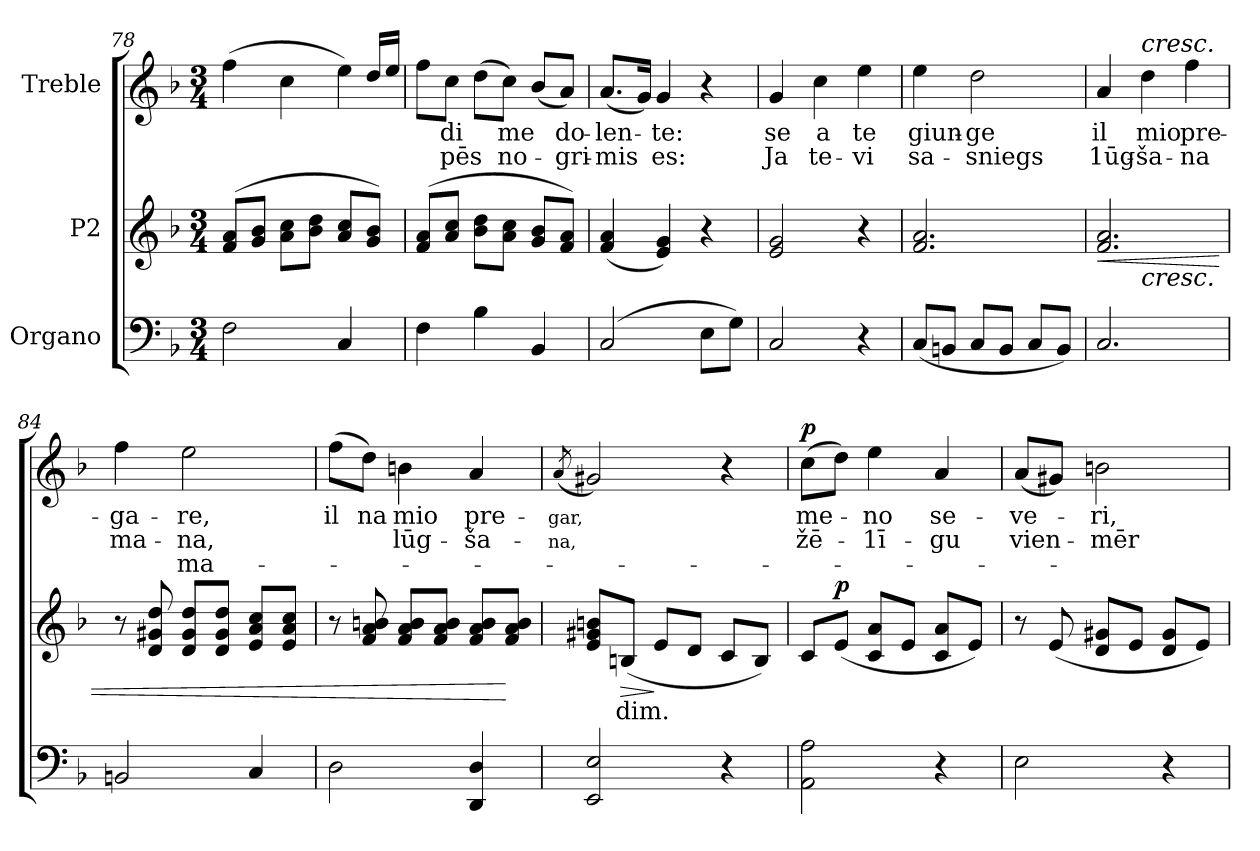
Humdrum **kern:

**kern	**kern	**text	**dynam	**kern	**text	**text	**text	**dynam
*part3	*part2	*part2	*part2	*part1	*part1	*part1	*part1	*part1
*staff3	*staff2	*staff2	*staff2	*staff1	*staff1	*staff1	*staff1	*staff1
*I"Organo	*I"P2	*	*	*I"Treble	*	*	*	*
*clefF4	*clefG2	*	*	*clefG2	*	*	*	*
*k[b-]	*k[b-]	*	*	*k[b-]	*	*	*	*
*d:	*d:	*	*	*d:	*	*	*	*
*M3/4	*M3/4	*	*	*M3/4	*	*	*	*
=78	=78	=78	=78	=78	=78	=78	=78	=78
*	*	*	*	*^	*	*	*	*
2Fi\	(8fi/ 8ai/L	.	.	(4ffi\	2ryy	.	.	.	.
.	8gi/ 8b-i/J	.	.	.	.	.	.	.	.
.	8ai\ 8cci\L	.	.	4cci\	.	.	.	.	.
.	8b-i\ 8ddi\J	.	.	.	.	.	.	.	.
4Ci/	8ai/ 8cci/L	.	.	4eei\)	(8ryy	.	.	.	.
.	8gi/ 8b-i/J)	.	.	.	16ddi/LL	.	.	.	.
.	.	.	.	.	16eei/JJ)	.	.	.	.
*	*	*	*	*v	*v	*	*	*	*
=79	=79	=79	=79	=79	=79	=79	=79	=79
4Fi\	(8fi/ 8ai/L	.	.	8ffi\L	.	.	.	.
!	!	!	!	!	!LO:LY:b:color=#000000	!LO:LY:b:color=#000000	!	!
.	8ai/ 8cci/J	.	.	8cci\J	di	pēs	.	.
4B-i\	8b-i\ 8ddi\L	.	.	(8ddi\L	.	.	.	.
!	!	!	!	!	!LO:LY:b:color=#000000	!LO:LY:b:color=#000000	!	!
.	8ai\ 8cci\J	.	.	8cci\J)	me	no-	.	.
4BB-i/	8gi/ 8b-i/L	.	.	(8b-i/L	.	.	.	.
!	!	!	!	!	!LO:LY:b:color=#000000	!LO:LY:b:color=#000000	!	!
.	8fi/ 8ai/J)	.	.	8ai/J)	-do-	-gri-	.	.
=80	=80	=80	=80	=80	=80	=80	=80	=80
!	!	!	!	!	!LO:LY:b:color=#000000	!LO:LY:b:color=#000000	!	!
(2Ci/	(4fi/ 4ai	.	.	(8.ai/L	-len-	-mis	.	.
.	.	.	.	16gi/Jk)	.	.	.	.
!	!	!	!	!	!LO:LY:b:color=#000000	!LO:LY:b:color=#000000	!	!
.	4ei/ 4gi)	.	.	4gi/	te:	es:	.	.
8Ei\L	4r	.	.	4r	.	.	.	.
8Gi\J)	.	.	.	.	.	.	.	.
=81	=81	=81	=81	=81	=81	=81	=81	=81
!	!	!	!	!	!LO:LY:b:color=#000000	!LO:LY:b:color=#000000	!	!
2Ci/	2ei/ 2gi	.	.	4gi/	se	Ja	.	.
!	!	!	!	!	!LO:LY:b:color=#000000	!LO:LY:b:color=#000000	!	!
.	.	.	.	4cci\	-a	te-	.	.
!	!	!	!	!	!LO:LY:b:color=#000000	!LO:LY:b:color=#000000	!	!
4r	4r	.	.	4eei\	te	vi	.	.
!!LO:LB:g=z
=82	=82	=82	=82	=82	=82	=82	=82	=82
!	!	!	!	!	!LO:LY:b:color=#000000	!LO:LY:b:color=#000000	!	!
(8Ci/L	2.fi/ 2.ai	.	.	4eei\	giun-	-sa-	.	.
8BBni/J	.	.	.	.	.	.	.	.
!	!	!	!	!	!LO:LY:b:color=#000000	!LO:LY:b:color=#000000	!	!
8Ci/L	.	.	.	2ddi\	-ge	sniegs	.	.
8BBi/J	.	.	.	.	.	.	.	.
8Ci/L	.	.	.	.	.	.	.	.
8BBi/J)	.	.	.	.	.	.	.	.
=83	=83	=83	=83	=83	=83	=83	=83	=83
!	!	!	!LO:HP:b	!	!	!	!	!
!	!	!	!	!	!LO:LY:b:color=#000000	!LO:LY:b:color=#000000	!	!
*	*^	*	*	*	*	*	*	*
2.Ci/	2.fi/ 2.ai	4ryy	.	<	4ai/	il	1ūg-	.	.
!	!	!	!	!	!LO:TX:a:i:t=cresc.	!	!	!	!
!	!	!LO:TX:b:i:t=cresc.	!	!	!	!	!	!	!
!	!	!	!	!	!	!LO:LY:b:color=#000000	!LO:LY:b:color=#000000	!	!
.	.	2ryy	.	.	4ddi\	-mio	ša-	.	.
!	!	!	!	!	!	!LO:LY:b:color=#000000	!LO:LY:b:color=#000000	!	!
.	.	.	.	.	4ffi\	-pre-	-na	.	.
*	*v	*v	*	*	*	*	*	*	*
=84	=84	=84	=84	=84	=84	=84	=84	=84
*	*^	*	*	*	*	*	*	*
!	!	!	!	!	!	!LO:LY:b:color=#000000	!LO:LY:b:color=#000000	!	!
*	*v	*v	*	*	*	*	*	*	*
2BBni/	8r	.	.	4ffi\	-ga-	ma-	.	.
.	8di/ 8g#Xi 8ddi	.	.	.	.	.	.	.
!	!	!	!	!	!LO:LY:b:color=#000000	!LO:LY:b:color=#000000	!LO:LY:b:color=#000000	!
.	8di/ 8g#i/ 8ddi/L	.	.	2eei\	re,	-na,	ma-	.
.	8di/ 8g#i/ 8ddi/J	.	.	.	.	.	.	.
4Ci/	8ei/ 8ai/ 8cci/L	.	.	.	.	.	.	.
.	8ei/ 8ai/ 8cci/J	.	.	.	.	.	.	.
=85	=85	=85	=85	=85	=85	=85	=85	=85
!	!	!	!	!	!LO:LY:b:color=#000000	!	!	!
2Di\	8r	.	.	(8ffi\L	-il	.	.	.
!	!	!	!	!	!LO:LY:b:color=#000000	!	!	!
.	8fi/ 8ai 8bni	.	.	8ddi\J)	na	.	.	.
!	!	!	!	!	!LO:LY:b:color=#000000	!LO:LY:b:color=#000000	!	!
.	8fi/ 8ai/ 8bi/L	.	.	4bni\	-mio	lūg-	.	.
.	8fi/ 8ai/ 8bi/J	.	.	.	.	.	.	.
!	!	!	!	!	!LO:LY:b:color=#000000	!LO:LY:b:color=#000000	!	!
4DDi/ 4Di	8fi/ 8ai/ 8bi/L	.	.	4ai/	-pre-	ša-	.	.
.	8fi/ 8ai/ 8bi/J	.	[	.	.	.	.	.
=86	=86	=86	=86	=86	=86	=86	=86	=86
!	!	!	!	!	!LO:LY:b:color=#000000	!LO:LY:b:color=#000000	!	!
.	.	.	.	(8qai/	-gar,	na,	.	.
2EEi/ 2Ei	8ei/ 8g#Xi/ 8bni/L	.	.	2g#Xi/)	.	.	.	.
!	!	!LO:LY:b:color=#000000	!LO:HP:b	!	!	!	!	!
.	(8Bni/J	dim.	>	.	.	.	.	.
.	8ei/L	.	]	.	.	.	.	.
.	8di/J	.	.	.	.	.	.	.
4r	8ci/L	.	.	4r	.	.	.	.
.	8Bi/J)	.	.	.	.	.	.	.
=87	=87	=87	=87	=87	=87	=87	=87	=87
!	!	!	!	!	!LO:LY:b:color=#000000	!LO:LY:b:color=#000000	!	!
2AAi\ 2Ai	8ci/L	.	.	(8cci\L	me-	-žē-	.	p
.	(8ei/J	.	p	8ddi\J)	.	.	.	.
!	!	!	!	!	!LO:LY:b:color=#000000	!LO:LY:b:color=#000000	!	!
.	8ci/ 8ai/L	.	.	4eei\	-no	1ī-	.	.
.	8ei/J	.	.	.	.	.	.	.
!	!	!	!	!	!LO:LY:b:color=#000000	!LO:LY:b:color=#000000	!	!
4r	8ci/ 8ai/L	.	.	4ai/	-se-	-gu	.	.
.	8ei/J)	.	.	.	.	.	.	.
=88	=88	=88	=88	=88	=88	=88	=88	=88
!	!	!	!	!	!LO:LY:b:color=#000000	!LO:LY:b:color=#000000	!	!
2Ei\	8r	.	.	(8ai/L	ve-	-vien-	.	.
.	(8ei/	.	.	8g#Xi/J)	.	.	.	.
!	!	!	!	!	!LO:LY:b:color=#000000	!LO:LY:b:color=#000000	!	!
.	8di/ 8g#Xi/L	.	.	2bni\	-ri,	mēr	.	.
.	8ei/J	.	.	.	.	.	.	.
4r	8di/ 8g#i/L	.	.	.	.	.	.	.
.	8ei/J)	.	.	.	.	.	.	.
=	=	=	=	=	=	=	=	=
*-	*-	*-	*-	*-	*-	*-	*-	*-
